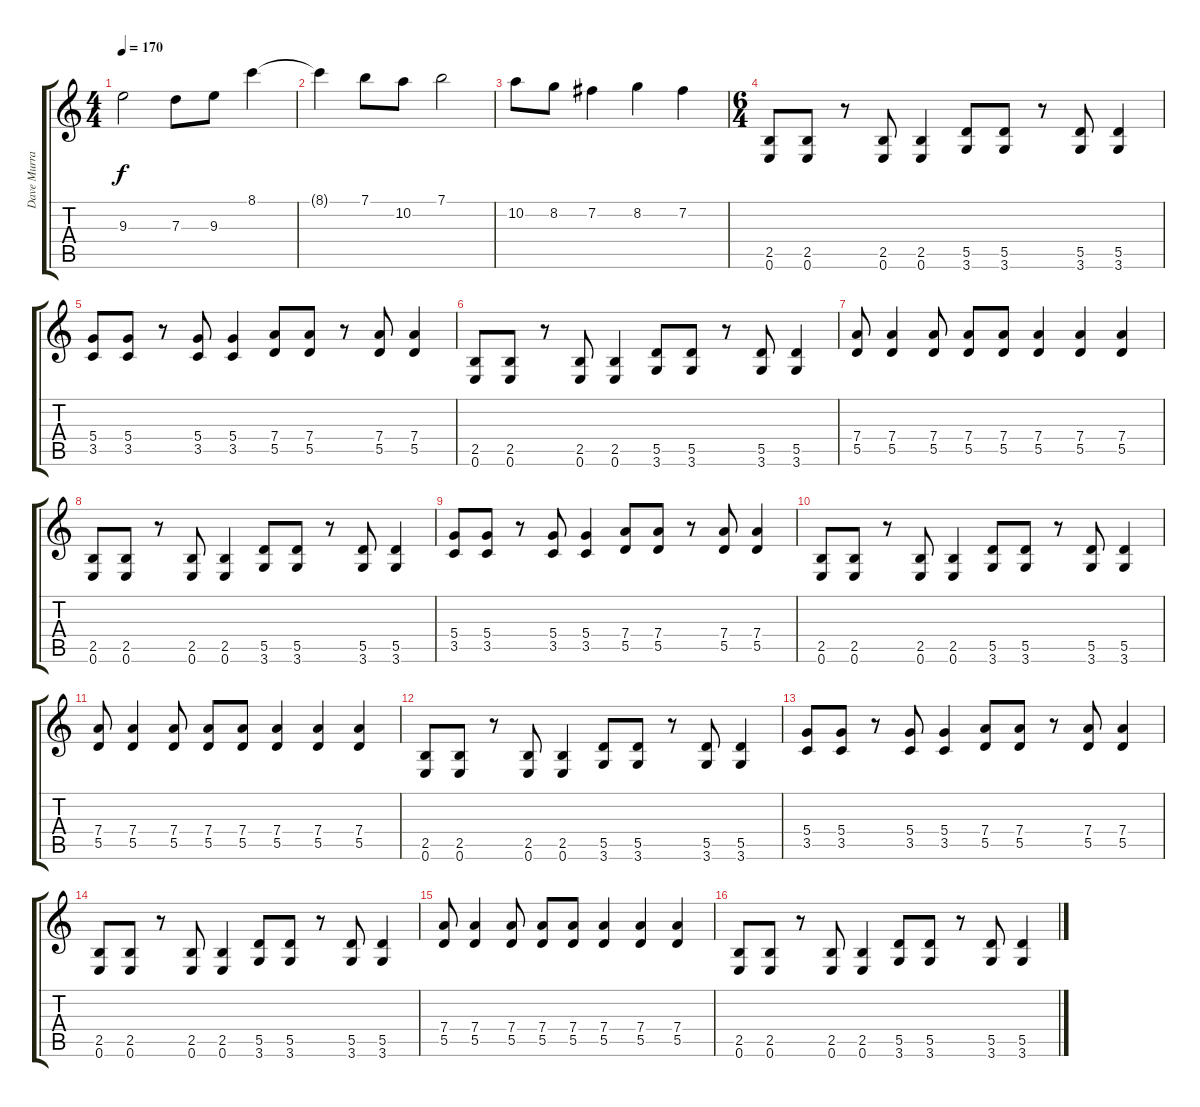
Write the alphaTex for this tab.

\track ("Dave Murray" "Dave Murra") {instrument distortionguitar}
\staff {score tabs}
\tuning (E4 B3 G3 D3 A2 E2) {hide}
\ts (4 4)
\tempo 170
\clef g2
\ks c
9.3.2{dy f} 7.3.8 9.3.8 8.1.4 |
8.1{t}.4 7.1.8 10.2.8 7.1.2 |
10.2.8 8.2.8 7.2.4 8.2.4 7.2.4 |
\ts (6 4)
(2.5 0.6).8{instrument distortionguitar} (2.5 0.6).8 r.8 (2.5 0.6).8 (2.5 0.6).4 (5.5 3.6).8 (5.5 3.6).8 r.8 (5.5 3.6).8 (5.5 3.6).4 |
(5.4 3.5).8 (5.4 3.5).8 r.8 (5.4 3.5).8 (5.4 3.5).4 (7.4 5.5).8 (7.4 5.5).8 r.8 (7.4 5.5).8 (7.4 5.5).4 |
(2.5 0.6).8 (2.5 0.6).8 r.8 (2.5 0.6).8 (2.5 0.6).4 (5.5 3.6).8 (5.5 3.6).8 r.8 (5.5 3.6).8 (5.5 3.6).4 |
(7.4 5.5).8 (7.4 5.5).4 (7.4 5.5).8 (7.4 5.5).8 (7.4 5.5).8 (7.4 5.5).4 (7.4 5.5).4 (7.4 5.5).4 |
(2.5 0.6).8{instrument distortionguitar} (2.5 0.6).8 r.8 (2.5 0.6).8 (2.5 0.6).4 (5.5 3.6).8 (5.5 3.6).8 r.8 (5.5 3.6).8 (5.5 3.6).4 |
(5.4 3.5).8 (5.4 3.5).8 r.8 (5.4 3.5).8 (5.4 3.5).4 (7.4 5.5).8 (7.4 5.5).8 r.8 (7.4 5.5).8 (7.4 5.5).4 |
(2.5 0.6).8 (2.5 0.6).8 r.8 (2.5 0.6).8 (2.5 0.6).4 (5.5 3.6).8 (5.5 3.6).8 r.8 (5.5 3.6).8 (5.5 3.6).4 |
(7.4 5.5).8 (7.4 5.5).4 (7.4 5.5).8 (7.4 5.5).8 (7.4 5.5).8 (7.4 5.5).4 (7.4 5.5).4 (7.4 5.5).4 |
(2.5 0.6).8{instrument distortionguitar} (2.5 0.6).8 r.8 (2.5 0.6).8 (2.5 0.6).4 (5.5 3.6).8 (5.5 3.6).8 r.8 (5.5 3.6).8 (5.5 3.6).4 |
(5.4 3.5).8 (5.4 3.5).8 r.8 (5.4 3.5).8 (5.4 3.5).4 (7.4 5.5).8 (7.4 5.5).8 r.8 (7.4 5.5).8 (7.4 5.5).4 |
(2.5 0.6).8 (2.5 0.6).8 r.8 (2.5 0.6).8 (2.5 0.6).4 (5.5 3.6).8 (5.5 3.6).8 r.8 (5.5 3.6).8 (5.5 3.6).4 |
(7.4 5.5).8 (7.4 5.5).4 (7.4 5.5).8 (7.4 5.5).8 (7.4 5.5).8 (7.4 5.5).4 (7.4 5.5).4 (7.4 5.5).4 |
(2.5 0.6).8{instrument distortionguitar} (2.5 0.6).8 r.8 (2.5 0.6).8 (2.5 0.6).4 (5.5 3.6).8 (5.5 3.6).8 r.8 (5.5 3.6).8 (5.5 3.6).4
